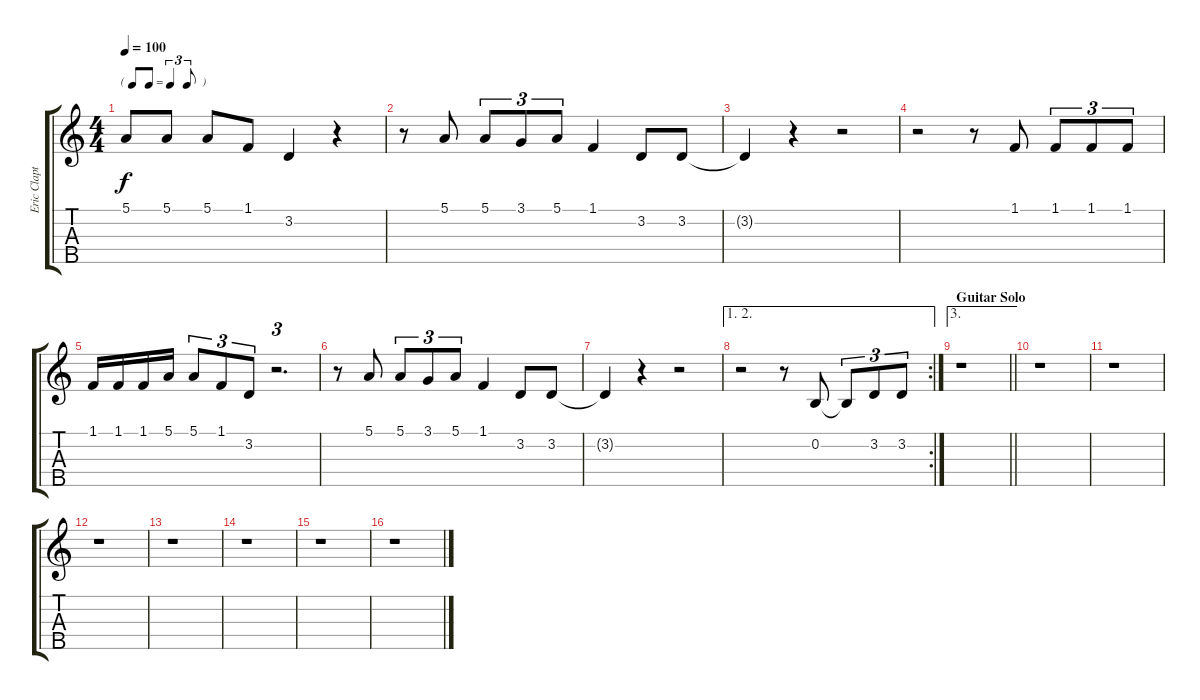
\track ("Eric Clapton Voice" "Eric Clapt") {instrument frenchhorn}
\staff {score tabs}
\tuning (E4 B3 G3 D3 A2) {hide}
\ts (4 4)
\tf triplet8th
\tempo 100
\clef g2
\ks c
5.1.8{dy f} 5.1.8 5.1.8 1.1.8 3.2.4 r.4 |
r.8 5.1.8 5.1.8{tu (3 2)} 3.1.8{tu (3 2)} 5.1.8{tu (3 2)} 1.1.4 3.2.8 3.2.8 |
3.2{t}.4 r.4 r.2 |
r.2 r.8 1.1.8 1.1.8{tu (3 2)} 1.1.8{tu (3 2)} 1.1.8{tu (3 2)} |
1.1.16 1.1.16 1.1.16 5.1.16 5.1.8{tu (3 2)} 1.1.8{tu (3 2)} 3.2.8{tu (3 2)} r.2{d tu (3 2)} |
r.8 5.1.8 5.1.8{tu (3 2)} 3.1.8{tu (3 2)} 5.1.8{tu (3 2)} 1.1.4 3.2.8 3.2.8 |
3.2{t}.4 r.4 r.2 |
\ae (1 2)
\rc 2
r.2 r.8 0.2.8 0.2{t}.8{tu (3 2)} 3.2.8{tu (3 2)} 3.2.8{tu (3 2)} |
\ae 3
\section ("" "Guitar Solo")
\barLineRight lightlight
r.1 |
r.1 |
r.1 |
r.1 |
r.1 |
r.1 |
r.1 |
r.1
